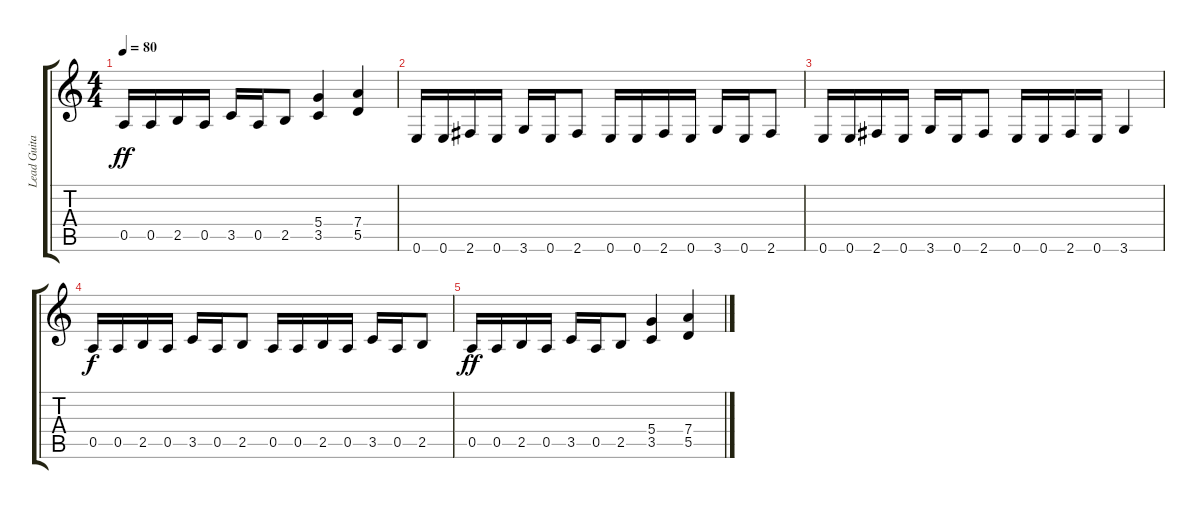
\track ("Lead Guitar" "Lead Guita") {instrument distortionguitar}
\staff {score tabs}
\tuning (E4 B3 G3 D3 A2 E2) {hide}
\ts (4 4)
\tempo 80
\clef g2
\ks c
0.5.16{dy ff} 0.5.16 2.5.16 0.5.16 3.5.16 0.5.16 2.5.8 (5.4 3.5).4 (7.4 5.5).4 |
0.6.16{volume 0} 0.6.16 2.6.16 0.6.16 3.6.16 0.6.16 2.6.8 0.6.16 0.6.16 2.6.16 0.6.16 3.6.16 0.6.16 2.6.8 |
0.6.16 0.6.16 2.6.16 0.6.16 3.6.16 0.6.16 2.6.8 0.6.16 0.6.16 2.6.16 0.6.16 3.6.4 |
0.5.16{dy f} 0.5.16 2.5.16 0.5.16 3.5.16 0.5.16 2.5.8 0.5.16 0.5.16 2.5.16 0.5.16 3.5.16 0.5.16 2.5.8 |
0.5.16{dy ff} 0.5.16 2.5.16 0.5.16 3.5.16 0.5.16 2.5.8 (5.4 3.5).4 (7.4 5.5).4
